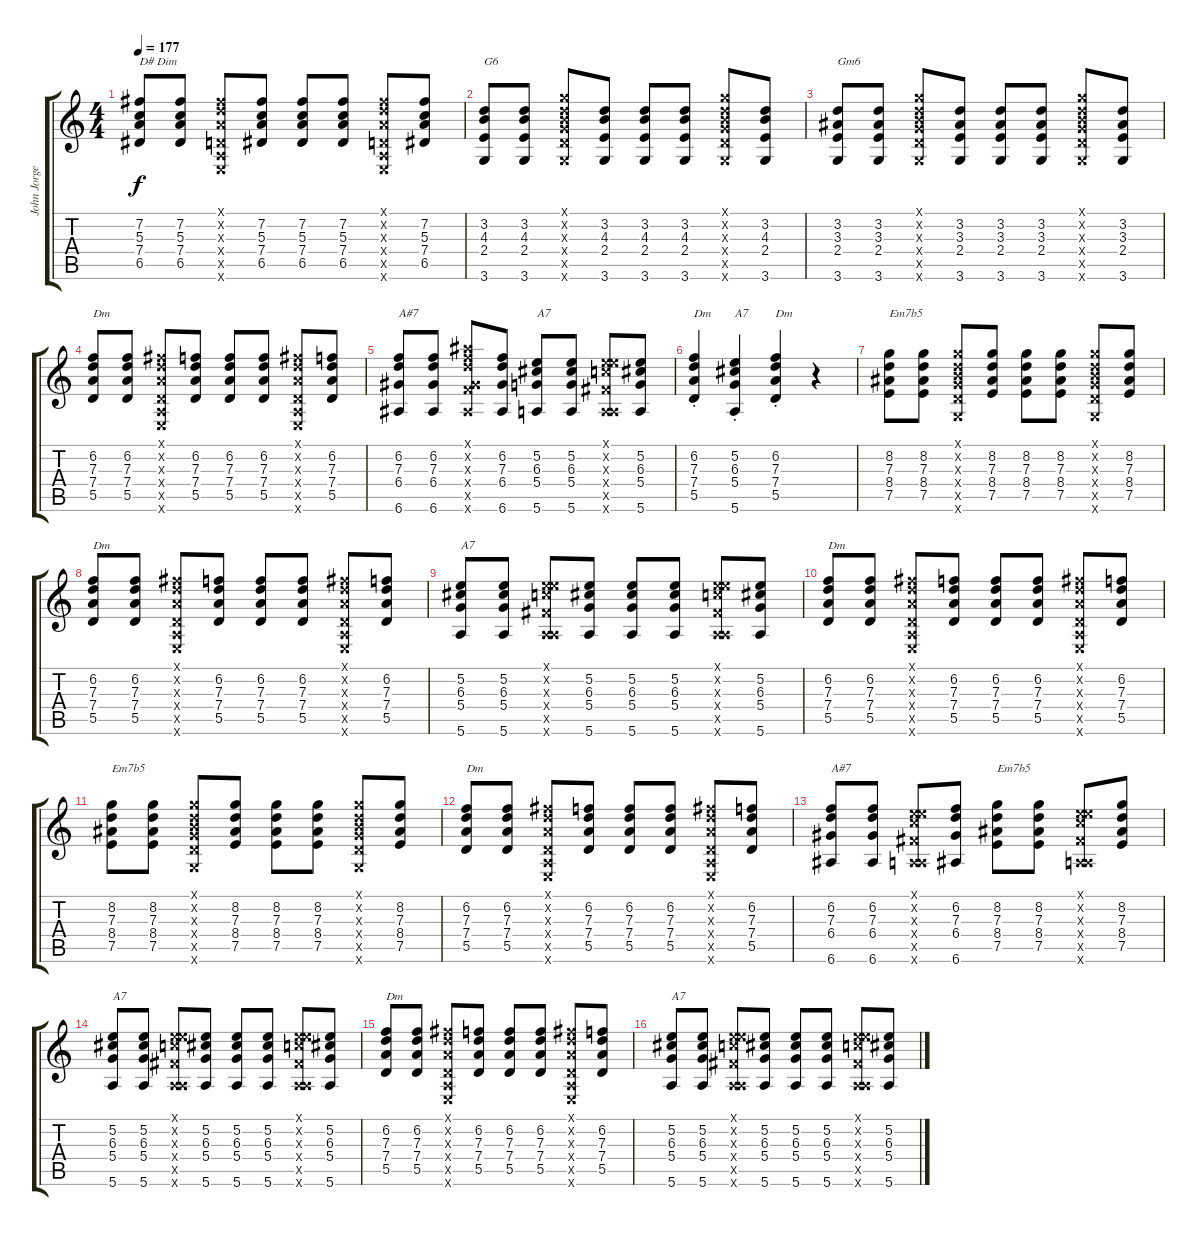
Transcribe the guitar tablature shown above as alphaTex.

\track ("John Jorgenson - Rhythm Acoustic 1" "John Jorge") {instrument acousticguitarsteel}
\staff {score tabs}
\tuning (E4 B3 G3 D3 A2 E2) {hide}
\ts (4 4)
\tempo 177
\clef g2
\ks c
(7.2 5.3 7.4 6.5).8{txt "D# Dim" dy f} (7.2 5.3 7.4 6.5).8 (2.1{x} 3.2{x} 2.3{x} 0.4{x} 0.5{x} 0.6{x}).8 (7.2 5.3 7.4 6.5).8 (7.2 5.3 7.4 6.5).8 (7.2 5.3 7.4 6.5).8 (2.1{x} 3.2{x} 2.3{x} 0.4{x} 0.5{x} 0.6{x}).8 (7.2 5.3 7.4 6.5).8 |
(3.2 4.3 2.4 3.6).8{txt "G6"} (3.2 4.3 2.4 3.6).8 (3.1{x} 3.2{x} 4.3{x} 5.4{x} 5.5{x} 3.6{x}).8 (3.2 4.3 2.4 3.6).8 (3.2 4.3 2.4 3.6).8 (3.2 4.3 2.4 3.6).8 (3.1{x} 3.2{x} 4.3{x} 5.4{x} 5.5{x} 3.6{x}).8 (3.2 4.3 2.4 3.6).8 |
(3.2 3.3 2.4 3.6).8{txt "Gm6"} (3.2 3.3 2.4 3.6).8 (3.1{x} 3.2{x} 4.3{x} 5.4{x} 5.5{x} 3.6{x}).8 (3.2 3.3 2.4 3.6).8 (3.2 3.3 2.4 3.6).8 (3.2 3.3 2.4 3.6).8 (3.1{x} 3.2{x} 4.3{x} 5.4{x} 5.5{x} 3.6{x}).8 (3.2 3.3 2.4 3.6).8 |
(6.2 7.3 7.4 5.5).8{txt "Dm"} (6.2 7.3 7.4 5.5).8 (2.1{x} 3.2{x} 2.3{x} 0.4{x} 0.5{x} 0.6{x}).8 (6.2 7.3 7.4 5.5).8 (6.2 7.3 7.4 5.5).8 (6.2 7.3 7.4 5.5).8 (2.1{x} 3.2{x} 2.3{x} 0.4{x} 0.5{x} 0.6{x}).8 (6.2 7.3 7.4 5.5).8 |
(6.2 7.3 6.4 6.6).8{txt "A#7"} (6.2 7.3 6.4 6.6).8 (6.1{x} 6.2{x} 7.3{x} 6.4{x} 8.5{x} 6.6{x}).8 (6.2 7.3 6.4 6.6).8 (5.2 6.3 5.4 5.6).8{txt "A7"} (5.2 6.3 5.4 5.6).8 (0.1{x} 5.2{x} 5.3{x} 4.4{x} 0.5{x} 5.6{x}).8 (5.2 6.3 5.4 5.6).8 |
(6.2{st} 7.3{st} 7.4{st} 5.5).4{txt "Dm"} (5.2{st} 6.3{st} 5.4{st} 5.6{st}).4{txt "A7"} (6.2{st} 7.3{st} 7.4{st} 5.5).4{txt "Dm"} r.4 |
(8.2 7.3 8.4 7.5).8{txt "Em7b5"} (8.2 7.3 8.4 7.5).8 (3.1{x} 3.2{x} 4.3{x} 5.4{x} 5.5{x} 3.6{x}).8 (8.2 7.3 8.4 7.5).8 (8.2 7.3 8.4 7.5).8 (8.2 7.3 8.4 7.5).8 (3.1{x} 3.2{x} 4.3{x} 5.4{x} 5.5{x} 3.6{x}).8 (8.2 7.3 8.4 7.5).8 |
(6.2 7.3 7.4 5.5).8{txt "Dm"} (6.2 7.3 7.4 5.5).8 (2.1{x} 3.2{x} 2.3{x} 0.4{x} 0.5{x} 0.6{x}).8 (6.2 7.3 7.4 5.5).8 (6.2 7.3 7.4 5.5).8 (6.2 7.3 7.4 5.5).8 (2.1{x} 3.2{x} 2.3{x} 0.4{x} 0.5{x} 0.6{x}).8 (6.2 7.3 7.4 5.5).8 |
(5.2 6.3 5.4 5.6).8{txt "A7"} (5.2 6.3 5.4 5.6).8 (0.1{x} 5.2{x} 5.3{x} 4.4{x} 0.5{x} 5.6{x}).8 (5.2 6.3 5.4 5.6).8 (5.2 6.3 5.4 5.6).8 (5.2 6.3 5.4 5.6).8 (0.1{x} 5.2{x} 5.3{x} 4.4{x} 0.5{x} 5.6{x}).8 (5.2 6.3 5.4 5.6).8 |
(6.2 7.3 7.4 5.5).8{txt "Dm"} (6.2 7.3 7.4 5.5).8 (2.1{x} 3.2{x} 2.3{x} 0.4{x} 0.5{x} 0.6{x}).8 (6.2 7.3 7.4 5.5).8 (6.2 7.3 7.4 5.5).8 (6.2 7.3 7.4 5.5).8 (2.1{x} 3.2{x} 2.3{x} 0.4{x} 0.5{x} 0.6{x}).8 (6.2 7.3 7.4 5.5).8 |
(8.2 7.3 8.4 7.5).8{txt "Em7b5"} (8.2 7.3 8.4 7.5).8 (3.1{x} 3.2{x} 4.3{x} 5.4{x} 5.5{x} 3.6{x}).8 (8.2 7.3 8.4 7.5).8 (8.2 7.3 8.4 7.5).8 (8.2 7.3 8.4 7.5).8 (3.1{x} 3.2{x} 4.3{x} 5.4{x} 5.5{x} 3.6{x}).8 (8.2 7.3 8.4 7.5).8 |
(6.2 7.3 7.4 5.5).8{txt "Dm"} (6.2 7.3 7.4 5.5).8 (2.1{x} 3.2{x} 2.3{x} 0.4{x} 0.5{x} 0.6{x}).8 (6.2 7.3 7.4 5.5).8 (6.2 7.3 7.4 5.5).8 (6.2 7.3 7.4 5.5).8 (2.1{x} 3.2{x} 2.3{x} 0.4{x} 0.5{x} 0.6{x}).8 (6.2 7.3 7.4 5.5).8 |
(6.2 7.3 6.4 6.6).8{txt "A#7"} (6.2 7.3 6.4 6.6).8 (0.1{x} 5.2{x} 5.3{x} 4.4{x} 0.5{x} 5.6{x}).8 (6.2 7.3 6.4 6.6).8 (8.2 7.3 8.4 7.5).8{txt "Em7b5"} (8.2 7.3 8.4 7.5).8 (0.1{x} 5.2{x} 5.3{x} 4.4{x} 0.5{x} 5.6{x}).8 (8.2 7.3 8.4 7.5).8 |
(5.2 6.3 5.4 5.6).8{txt "A7"} (5.2 6.3 5.4 5.6).8 (0.1{x} 5.2{x} 5.3{x} 4.4{x} 0.5{x} 5.6{x}).8 (5.2 6.3 5.4 5.6).8 (5.2 6.3 5.4 5.6).8 (5.2 6.3 5.4 5.6).8 (0.1{x} 5.2{x} 5.3{x} 4.4{x} 0.5{x} 5.6{x}).8 (5.2 6.3 5.4 5.6).8 |
(6.2 7.3 7.4 5.5).8{txt "Dm"} (6.2 7.3 7.4 5.5).8 (2.1{x} 3.2{x} 2.3{x} 0.4{x} 0.5{x} 0.6{x}).8 (6.2 7.3 7.4 5.5).8 (6.2 7.3 7.4 5.5).8 (6.2 7.3 7.4 5.5).8 (2.1{x} 3.2{x} 2.3{x} 0.4{x} 0.5{x} 0.6{x}).8 (6.2 7.3 7.4 5.5).8 |
(5.2 6.3 5.4 5.6).8{txt "A7"} (5.2 6.3 5.4 5.6).8 (0.1{x} 5.2{x} 5.3{x} 4.4{x} 0.5{x} 5.6{x}).8 (5.2 6.3 5.4 5.6).8 (5.2 6.3 5.4 5.6).8 (5.2 6.3 5.4 5.6).8 (0.1{x} 5.2{x} 5.3{x} 4.4{x} 0.5{x} 5.6{x}).8 (5.2 6.3 5.4 5.6).8
